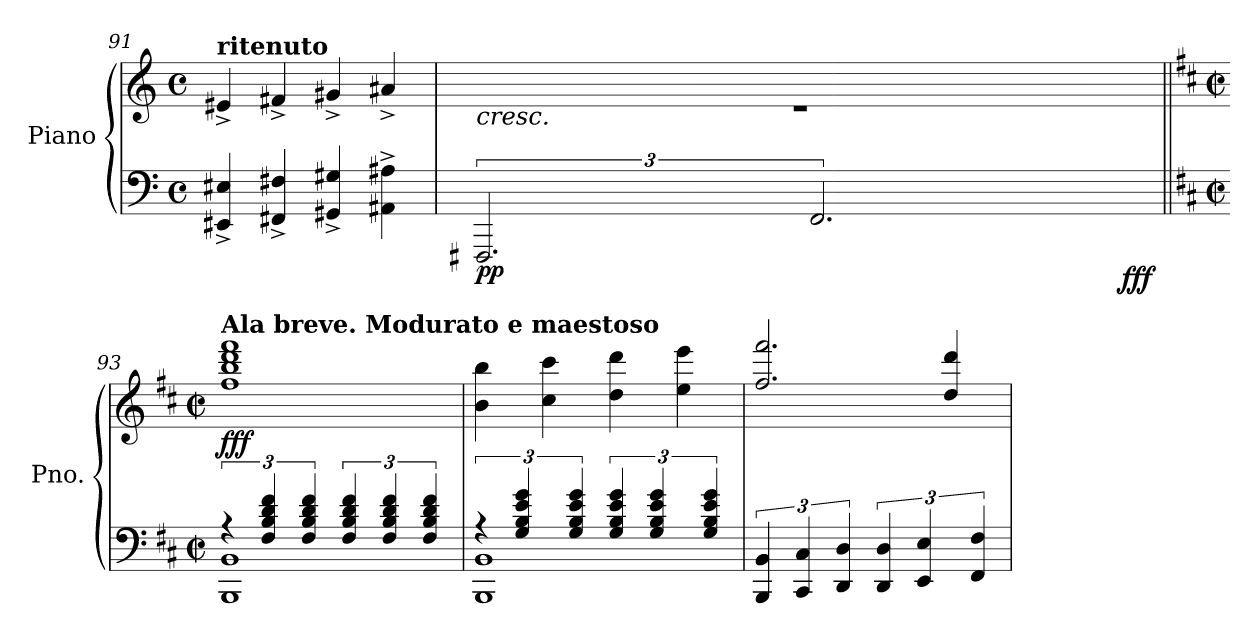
**kern	**kern	**dynam
*part1	*part1	*part1
*staff2	*staff1	*staff1/2
*I"Piano	*	*
*I'Pno.	*	*
*clefF4	*clefG2	*
*k[]	*k[]	*
*M4/4	*M4/4	*
*met(c)	*met(c)	*
*MM120	*MM120	*
=91	=91	=91
!	!LO:TX:B:t=ritenuto	!
4EE#X/^ 4E#X/^	4e#X^/	.
*	*MM130	*
4FF#X/^ 4F#X/^	4f#X^/	.
*	*MM120	*
4GG#X/^ 4G#X/^	4g#X^/	.
4AA#X\^ 4A#X\^	4a#X^/	.
!!LO:LB:g=z
=92	=92	=92
*^	*	*
!	!	!	!LO:HP:b
!	!	!	!LO:DY:n=1:b=2
!	!	!	!LO:DY:n=2:b
3.FFF#X	32FFF#/LLLyy	1re	< p p
.	32FF#X/yy	.	.
.	32FFF#/yy	.	.
.	32FF#/yy	.	.
.	32FFF#/yy	.	.
.	32FF#/yy	.	.
.	32FFF#/yy	.	.
.	32FF#/JJJyy	.	.
.	32FFF#/LLLyy	.	.
.	32FF#/yy	.	.
.	32FFF#/yy	.	.
.	32FF#/yy	.	.
.	32FFF#/yy	.	.
.	32FF#/yy	.	.
.	32FFF#/yy	.	.
.	32FF#/JJJyy	.	.
3.FF#	32FFF#/LLLyy	.	.
.	32FF#/yy	.	.
.	32FFF#/yy	.	.
.	32FF#/yy	.	.
.	32FFF#/yy	.	.
.	32FF#/yy	.	.
.	32FFF#/yy	.	.
.	32FF#/JJJyy	.	.
.	32FFF#/LLLyy	.	.
.	32FF#/yy	.	.
.	32FFF#/yy	.	.
.	32FF#/yy	.	.
.	32FFF#/yy	.	.
.	32FF#/yy	.	.
.	32FFF#/yy	.	.
!	!	!	!LO:DY:n=3:b=2
.	32FF#/JJJyy	.	fff
*v	*v	*	*
.	.	[
!!LO:LB:g=z
=93||	=93||	=93||
*k[f#c#]	*k[f#c#]	*
*M2/2	*M2/2	*
*met(c|)	*met(c|)	*
*	*MM160	*
*^	*	*
!	!	!LO:TX:a:B:t=Ala breve. Modurato e maestoso	!
!	!	!	!LO:DY:b
6r	1BBB 1BB	1ff# 1bb 1ddd 1fff#	fff
6F#/ 6B/ 6d/ 6f#/	.	.	.
6F#/ 6B/ 6d/ 6f#/	.	.	.
6F#/ 6B/ 6d/ 6f#/	.	.	.
6F#/ 6B/ 6d/ 6f#/	.	.	.
6F#/ 6B/ 6d/ 6f#/	.	.	.
=94	=94	=94	=94
6r	1BBB 1BB	4b\ 4bb\	.
6G/ 6B/ 6e/ 6g/	.	.	.
.	.	4cc#\ 4ccc#\	.
6G/ 6B/ 6e/ 6g/	.	.	.
6G/ 6B/ 6e/ 6g/	.	4dd\ 4ddd\	.
6G/ 6B/ 6e/ 6g/	.	.	.
.	.	4ee\ 4eee\	.
6G/ 6B/ 6e/ 6g/	.	.	.
*v	*v	*	*
=95	=95	=95
6BBB/ 6BB/	2.ff#/ 2.fff#/	.
6CC#/ 6C#/	.	.
6DD/ 6D/	.	.
6DD/ 6D/	.	.
6EE/ 6E/	.	.
.	4dd/ 4ddd/	.
6FF#/ 6F#/	.	.
=	=	=
*-	*-	*-
